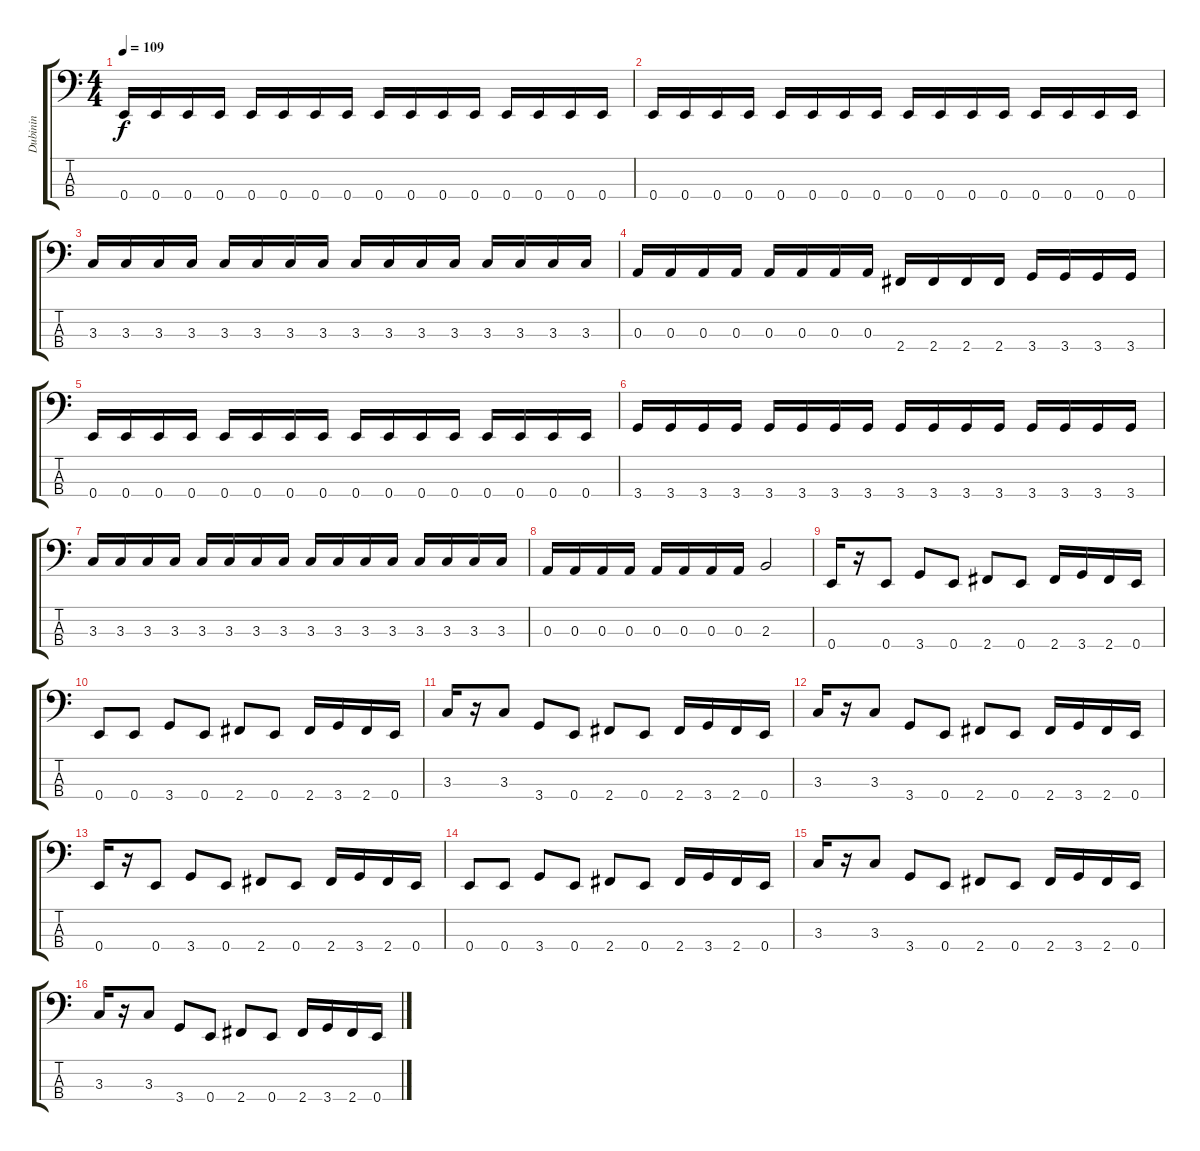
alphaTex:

\track ("Dubinin" "Dubinin") {instrument electricbassfinger}
\staff {score tabs}
\tuning (G2 D2 A1 E1) {hide}
\ts (4 4)
\tempo 109
\clef f4
\ks c
0.4.16{dy f} 0.4.16 0.4.16 0.4.16 0.4.16 0.4.16 0.4.16 0.4.16 0.4.16 0.4.16 0.4.16 0.4.16 0.4.16 0.4.16 0.4.16 0.4.16 |
0.4.16 0.4.16 0.4.16 0.4.16 0.4.16 0.4.16 0.4.16 0.4.16 0.4.16 0.4.16 0.4.16 0.4.16 0.4.16 0.4.16 0.4.16 0.4.16 |
3.3.16 3.3.16 3.3.16 3.3.16 3.3.16 3.3.16 3.3.16 3.3.16 3.3.16 3.3.16 3.3.16 3.3.16 3.3.16 3.3.16 3.3.16 3.3.16 |
0.3.16 0.3.16 0.3.16 0.3.16 0.3.16 0.3.16 0.3.16 0.3.16 2.4.16 2.4.16 2.4.16 2.4.16 3.4.16 3.4.16 3.4.16 3.4.16 |
0.4.16 0.4.16 0.4.16 0.4.16 0.4.16 0.4.16 0.4.16 0.4.16 0.4.16 0.4.16 0.4.16 0.4.16 0.4.16 0.4.16 0.4.16 0.4.16 |
3.4.16 3.4.16 3.4.16 3.4.16 3.4.16 3.4.16 3.4.16 3.4.16 3.4.16 3.4.16 3.4.16 3.4.16 3.4.16 3.4.16 3.4.16 3.4.16 |
3.3.16 3.3.16 3.3.16 3.3.16 3.3.16 3.3.16 3.3.16 3.3.16 3.3.16 3.3.16 3.3.16 3.3.16 3.3.16 3.3.16 3.3.16 3.3.16 |
0.3.16 0.3.16 0.3.16 0.3.16 0.3.16 0.3.16 0.3.16 0.3.16 2.3.2 |
0.4.16 r.16 0.4.8 3.4.8 0.4.8 2.4.8 0.4.8 2.4.16 3.4.16 2.4.16 0.4.16 |
0.4.8 0.4.8 3.4.8 0.4.8 2.4.8 0.4.8 2.4.16 3.4.16 2.4.16 0.4.16 |
3.3.16 r.16 3.3.8 3.4.8 0.4.8 2.4.8 0.4.8 2.4.16 3.4.16 2.4.16 0.4.16 |
3.3.16 r.16 3.3.8 3.4.8 0.4.8 2.4.8 0.4.8 2.4.16 3.4.16 2.4.16 0.4.16 |
0.4.16 r.16 0.4.8 3.4.8 0.4.8 2.4.8 0.4.8 2.4.16 3.4.16 2.4.16 0.4.16 |
0.4.8 0.4.8 3.4.8 0.4.8 2.4.8 0.4.8 2.4.16 3.4.16 2.4.16 0.4.16 |
3.3.16 r.16 3.3.8 3.4.8 0.4.8 2.4.8 0.4.8 2.4.16 3.4.16 2.4.16 0.4.16 |
3.3.16 r.16 3.3.8 3.4.8 0.4.8 2.4.8 0.4.8 2.4.16 3.4.16 2.4.16 0.4.16
